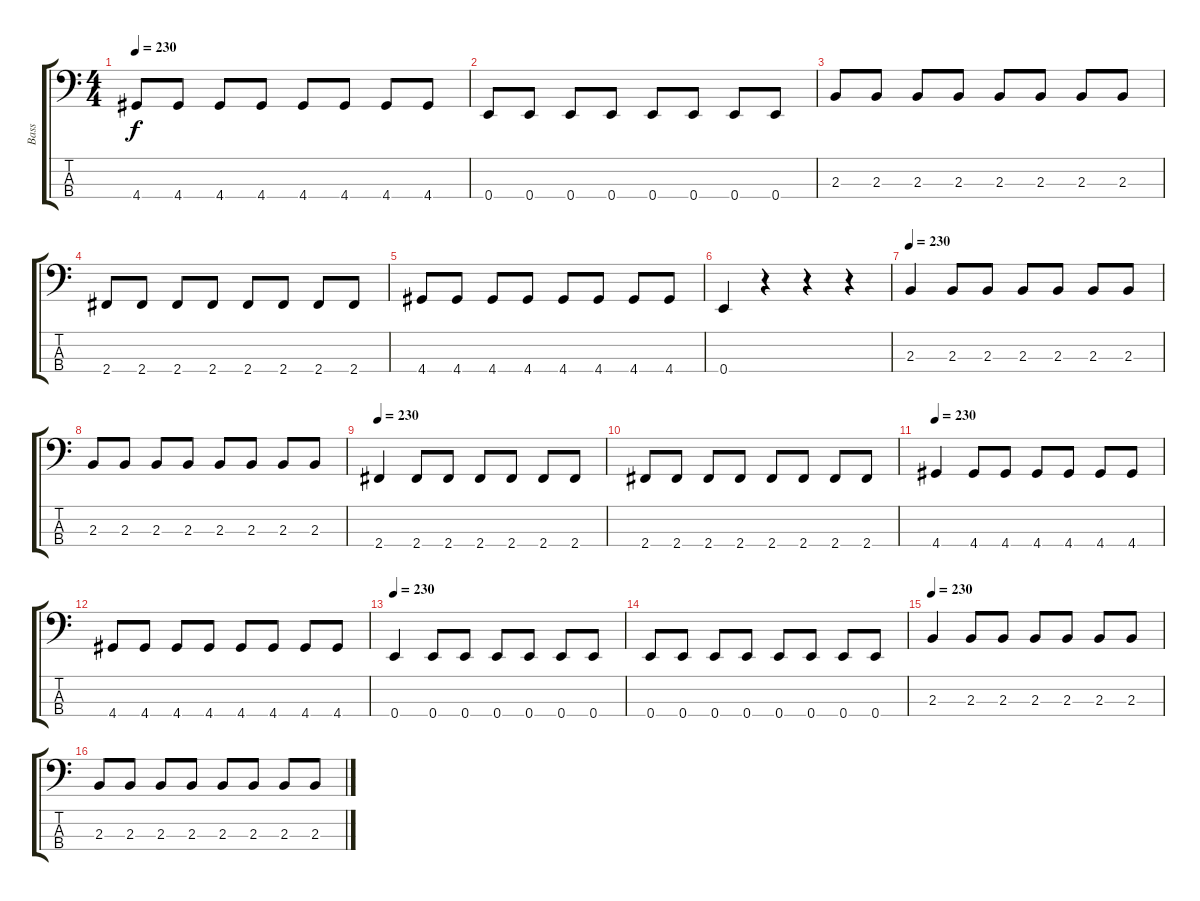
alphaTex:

\track ("Bass" "Bass") {instrument electricbasspick}
\staff {score tabs}
\tuning (G2 D2 A1 E1) {hide}
\ts (4 4)
\tempo 230
\clef f4
\ks c
4.4.8{dy f} 4.4.8 4.4.8 4.4.8 4.4.8 4.4.8 4.4.8 4.4.8 |
0.4.8 0.4.8 0.4.8 0.4.8 0.4.8 0.4.8 0.4.8 0.4.8 |
2.3.8 2.3.8 2.3.8 2.3.8 2.3.8 2.3.8 2.3.8 2.3.8 |
2.4.8 2.4.8 2.4.8 2.4.8 2.4.8 2.4.8 2.4.8 2.4.8 |
4.4.8 4.4.8 4.4.8 4.4.8 4.4.8 4.4.8 4.4.8 4.4.8 |
0.4.4 r.4 r.4 r.4 |
\tempo 230
2.3.4 2.3.8 2.3.8 2.3.8 2.3.8 2.3.8 2.3.8 |
2.3.8 2.3.8 2.3.8 2.3.8 2.3.8 2.3.8 2.3.8 2.3.8 |
\tempo 230
2.4.4 2.4.8 2.4.8 2.4.8 2.4.8 2.4.8 2.4.8 |
2.4.8 2.4.8 2.4.8 2.4.8 2.4.8 2.4.8 2.4.8 2.4.8 |
\tempo 230
4.4.4 4.4.8 4.4.8 4.4.8 4.4.8 4.4.8 4.4.8 |
4.4.8 4.4.8 4.4.8 4.4.8 4.4.8 4.4.8 4.4.8 4.4.8 |
\tempo 230
0.4.4 0.4.8 0.4.8 0.4.8 0.4.8 0.4.8 0.4.8 |
0.4.8 0.4.8 0.4.8 0.4.8 0.4.8 0.4.8 0.4.8 0.4.8 |
\tempo 230
2.3.4 2.3.8 2.3.8 2.3.8 2.3.8 2.3.8 2.3.8 |
2.3.8 2.3.8 2.3.8 2.3.8 2.3.8 2.3.8 2.3.8 2.3.8
